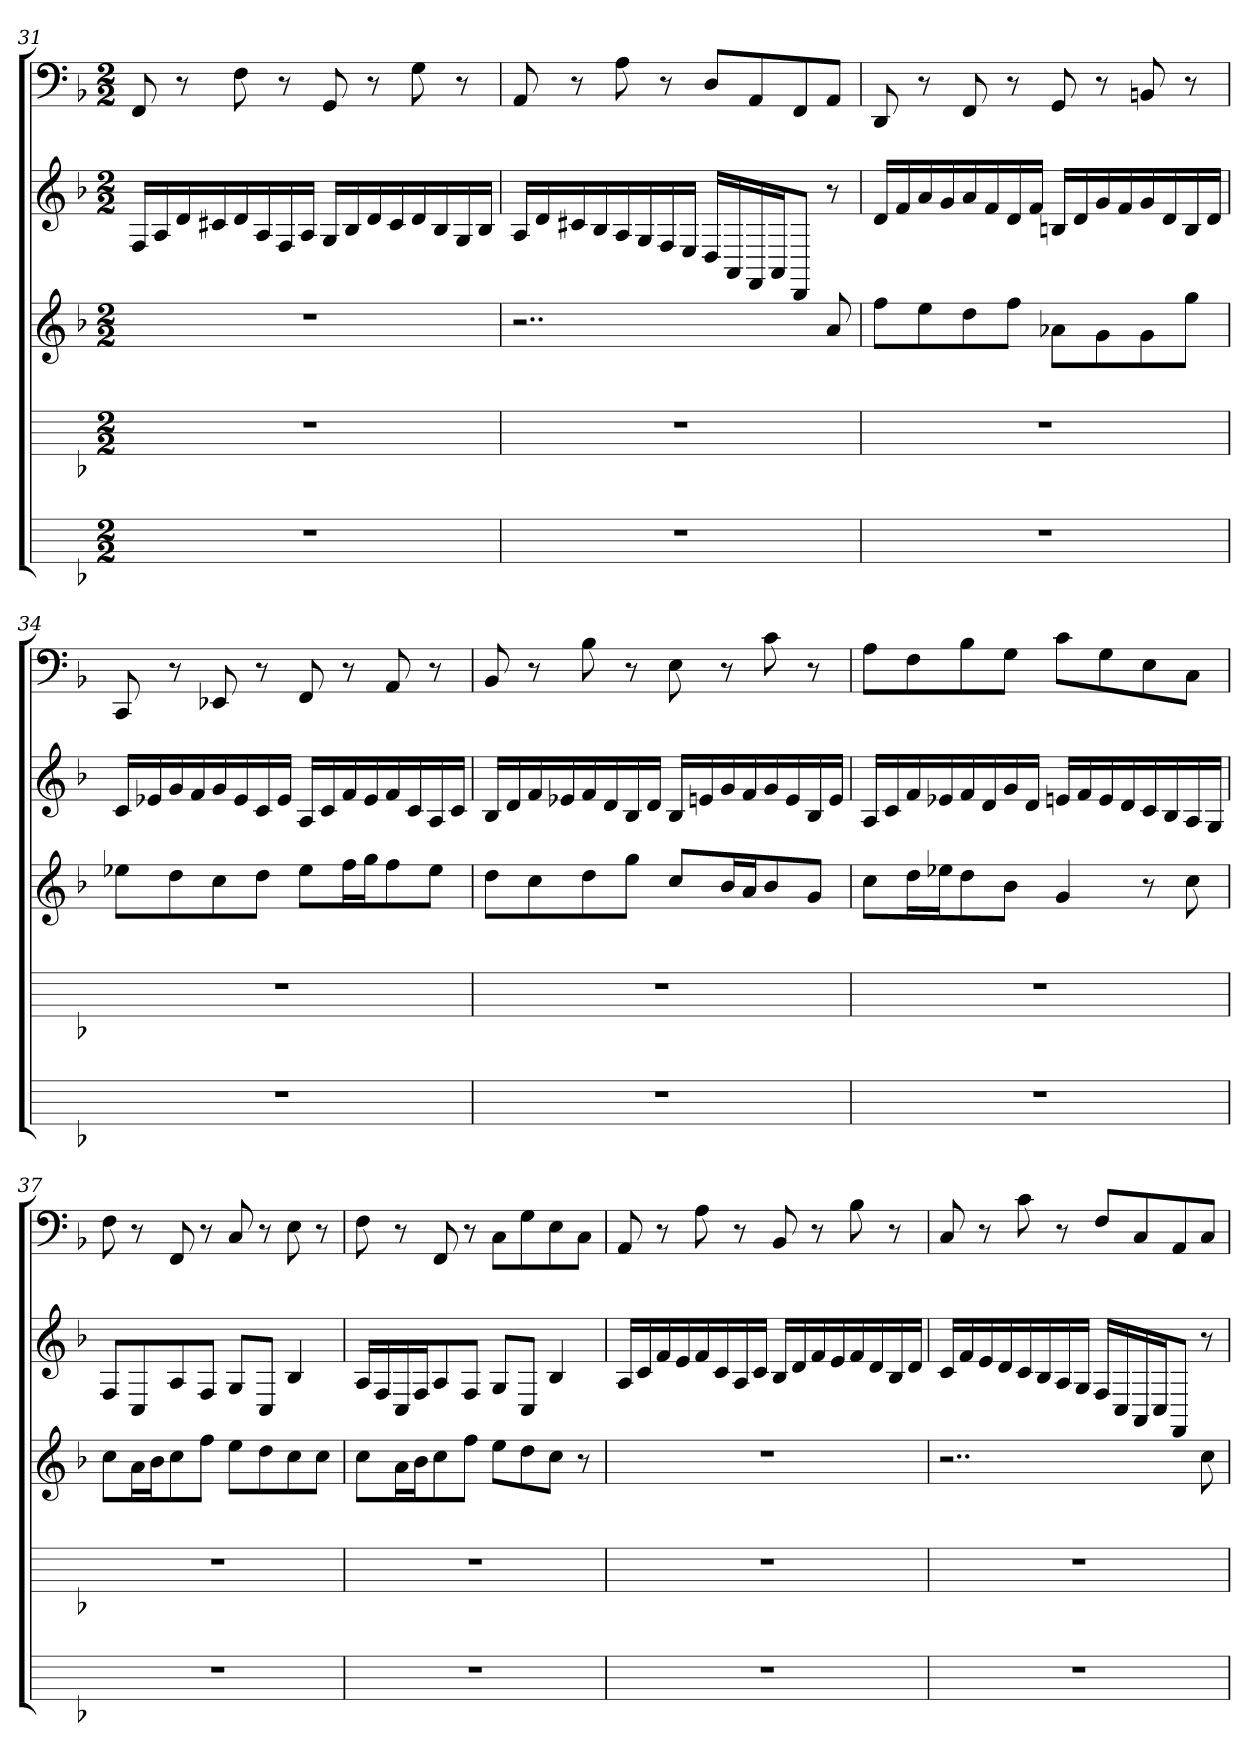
**kern	**kern	**kern	**kern	**kern
*part5	*part4	*part3	*part2	*part1
*staff5	*staff4	*staff3	*staff2	*staff1
*k[b-]	*k[b-]	*k[b-]	*k[b-]	*k[b-]
*F:	*F:	*F:	*F:	*F:
*M2/2	*M2/2	*M2/2	*M2/2	*M2/2
=31	=31	=31	=31	=31
1r	1r	1r	16FLL	8FF
.	.	.	16A	.
.	.	.	16d	8r
.	.	.	16c#X	.
.	.	.	16d	8F
.	.	.	16A	.
.	.	.	16F	8r
.	.	.	16AJJ	.
.	.	.	16GLL	8GG
.	.	.	16B-	.
.	.	.	16d	8r
.	.	.	16c#	.
.	.	.	16d	8G
.	.	.	16B-	.
.	.	.	16G	8r
.	.	.	16B-JJ	.
=32	=32	=32	=32	=32
1r	1r	2..r	16ALL	8AA
.	.	.	16d	.
.	.	.	16c#X	8r
.	.	.	16B-	.
.	.	.	16A	8A
.	.	.	16G	.
.	.	.	16F	8r
.	.	.	16EJJ	.
.	.	.	16DLL	8DL
.	.	.	16AA	.
.	.	.	16FF	8AA
.	.	.	16AAJ	.
.	.	.	8DDJ	8FF
.	.	8a	8r	8AAJ
=33	=33	=33	=33	=33
1r	1r	8ffL	16dLL	8DD
.	.	.	16f	.
.	.	8ee	16a	8r
.	.	.	16g	.
.	.	8dd	16a	8FF
.	.	.	16f	.
.	.	8ffJ	16d	8r
.	.	.	16fJJ	.
.	.	8a-XL	16BnLL	8GG
.	.	.	16d	.
.	.	8g	16g	8r
.	.	.	16f	.
.	.	8g	16g	8BBn
.	.	.	16d	.
.	.	8ggJ	16B	8r
.	.	.	16dJJ	.
=34	=34	=34	=34	=34
1r	1r	8ee-XL	16cLL	8CC
.	.	.	16e-X	.
.	.	8dd	16g	8r
.	.	.	16f	.
.	.	8cc	16g	8EE-X
.	.	.	16e-	.
.	.	8ddJ	16c	8r
.	.	.	16e-JJ	.
.	.	8ee-L	16ALL	8FF
.	.	.	16c	.
.	.	16ffL	16f	8r
.	.	16ggJ	16e-	.
.	.	8ff	16f	8AA
.	.	.	16c	.
.	.	8ee-J	16A	8r
.	.	.	16cJJ	.
=35	=35	=35	=35	=35
1r	1r	8ddL	16B-LL	8BB-
.	.	.	16d	.
.	.	8cc	16f	8r
.	.	.	16e-X	.
.	.	8dd	16f	8B-
.	.	.	16d	.
.	.	8ggJ	16B-	8r
.	.	.	16dJJ	.
.	.	8ccL	16B-LL	8E
.	.	.	16en	.
.	.	16b-L	16g	8r
.	.	16aJ	16f	.
.	.	8b-	16g	8c
.	.	.	16e	.
.	.	8gJ	16B-	8r
.	.	.	16eJJ	.
=36	=36	=36	=36	=36
1r	1r	8ccL	16ALL	8AL
.	.	.	16c	.
.	.	16ddL	16f	8F
.	.	16ee-XJ	16e-X	.
.	.	8dd	16f	8B-
.	.	.	16d	.
.	.	8b-J	16g	8GJ
.	.	.	16dJJ	.
.	.	4g	16enLL	8cL
.	.	.	16f	.
.	.	.	16e	8G
.	.	.	16d	.
.	.	8r	16c	8E
.	.	.	16B-	.
.	.	8cc	16A	8CJ
.	.	.	16GJJ	.
=37	=37	=37	=37	=37
1r	1r	8ccL	8FL	8F
.	.	16aL	8C	8r
.	.	16b-J	.	.
.	.	8cc	8A	8FF
.	.	8ffJ	8FJ	8r
.	.	8eeL	8GL	8C
.	.	8dd	8CJ	8r
.	.	8cc	4B-	8E
.	.	8ccJ	.	8r
=38	=38	=38	=38	=38
1r	1r	8ccL	16ALL	8F
.	.	.	16F	.
.	.	16aL	16C	8r
.	.	16b-J	16FJ	.
.	.	8cc	8A	8FF
.	.	8ffJ	8FJ	8r
.	.	8eeL	8GL	8CL
.	.	8dd	8CJ	8G
.	.	8ccJ	4B-	8E
.	.	8r	.	8CJ
=39	=39	=39	=39	=39
1r	1r	1r	16ALL	8AA
.	.	.	16c	.
.	.	.	16f	8r
.	.	.	16e	.
.	.	.	16f	8A
.	.	.	16c	.
.	.	.	16A	8r
.	.	.	16cJJ	.
.	.	.	16B-LL	8BB-
.	.	.	16d	.
.	.	.	16f	8r
.	.	.	16e	.
.	.	.	16f	8B-
.	.	.	16d	.
.	.	.	16B-	8r
.	.	.	16dJJ	.
=40	=40	=40	=40	=40
1r	1r	2..r	16cLL	8C
.	.	.	16f	.
.	.	.	16e	8r
.	.	.	16d	.
.	.	.	16c	8c
.	.	.	16B-	.
.	.	.	16A	8r
.	.	.	16GJJ	.
.	.	.	16FLL	8FL
.	.	.	16C	.
.	.	.	16AA	8C
.	.	.	16CJ	.
.	.	.	8FFJ	8AA
.	.	8cc	8r	8CJ
=	=	=	=	=
*-	*-	*-	*-	*-
